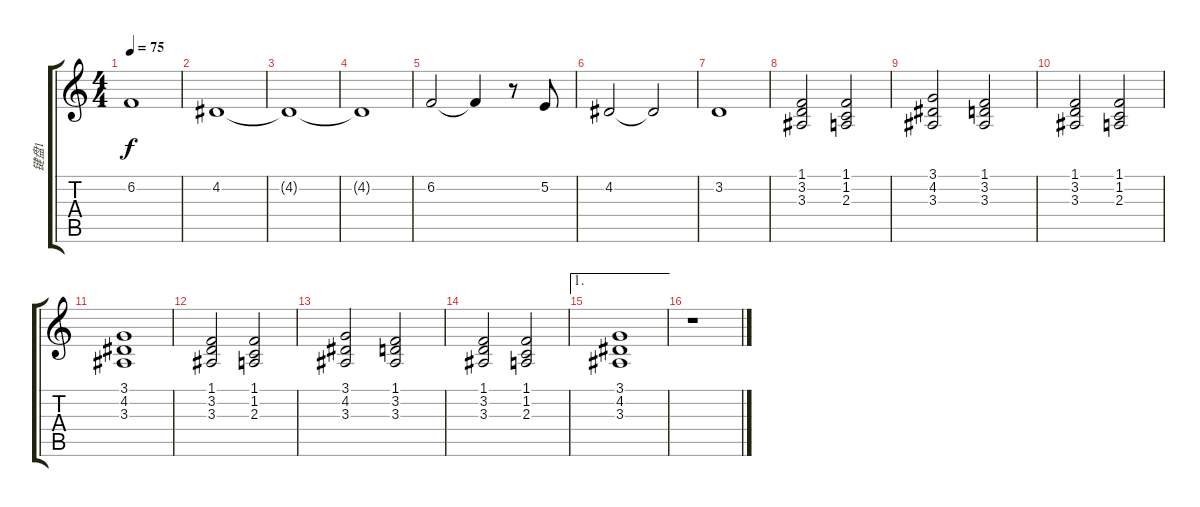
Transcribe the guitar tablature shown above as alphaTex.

\track ("键盘1" "键盘1") {instrument stringensemble1}
\staff {score tabs}
\tuning (E4 B3 G3 D3 A2 E2) {hide}
\ts (4 4)
\tempo 75
\clef g2
\ks c
6.2{t}.1{dy f} |
4.2.1 |
4.2{t}.1 |
4.2{t}.1 |
6.2.2 6.2{t}.4 r.8 5.2.8 |
4.2.2 4.2{t}.2 |
3.2.1 |
(1.1 3.2 3.3).2 (1.1 1.2 2.3).2 |
(3.1 4.2 3.3).2 (1.1 3.2 3.3).2 |
(1.1 3.2 3.3).2 (1.1 1.2 2.3).2 |
(3.1 4.2 3.3).1 |
(1.1 3.2 3.3).2 (1.1 1.2 2.3).2 |
(3.1 4.2 3.3).2 (1.1 3.2 3.3).2 |
(1.1 3.2 3.3).2 (1.1 1.2 2.3).2 |
\ae 1
(3.1 4.2 3.3).1 |
r.1
